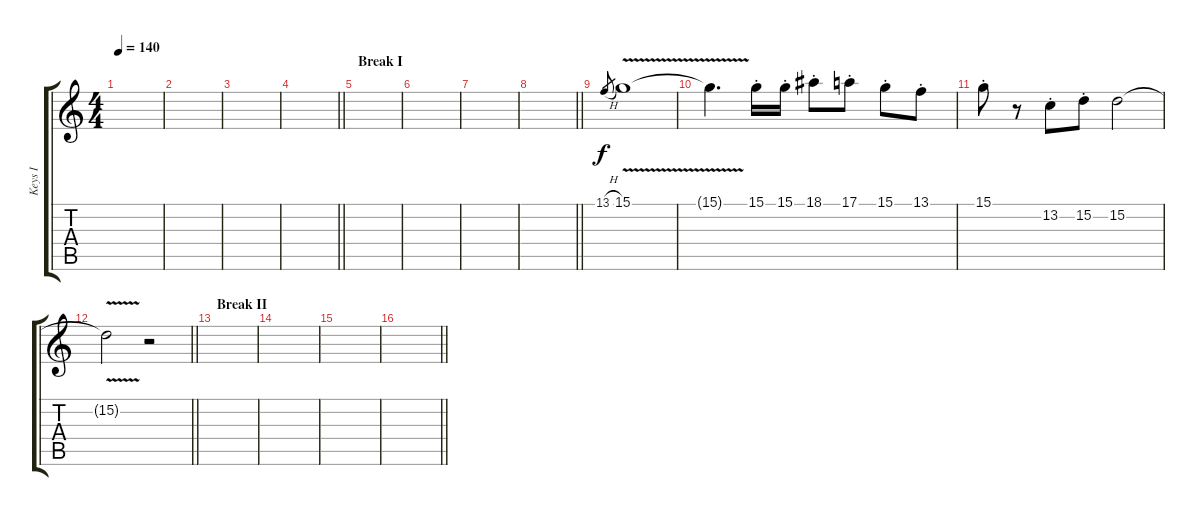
\track ("Keys I" "Keys I") {instrument flute}
\staff {score tabs}
\tuning (E4 B3 G3 D3 A2 E2) {hide}
\ts (4 4)
\section ("" "")
\tempo 140
\clef g2
\ks c
|
|
|
\barLineRight lightlight
|
\section ("" "Break I")
|
|
|
\barLineRight lightlight
|
\section ("" "")
13.1{h}.8{gr} 15.1{v}.1{volume 11 instrument trombone} |
15.1{t}.4{d} 15.1{st}.16 15.1{st}.16 18.1{st}.8 17.1{st}.8 15.1{st}.8 13.1{st}.8 |
15.1{st}.8 r.8 13.2{st}.8 15.2{st}.8 15.2.2 |
\barLineRight lightlight
15.2{v t}.2 r.2 |
\section ("" "Break II")
|
|
|
\barLineRight lightlight
